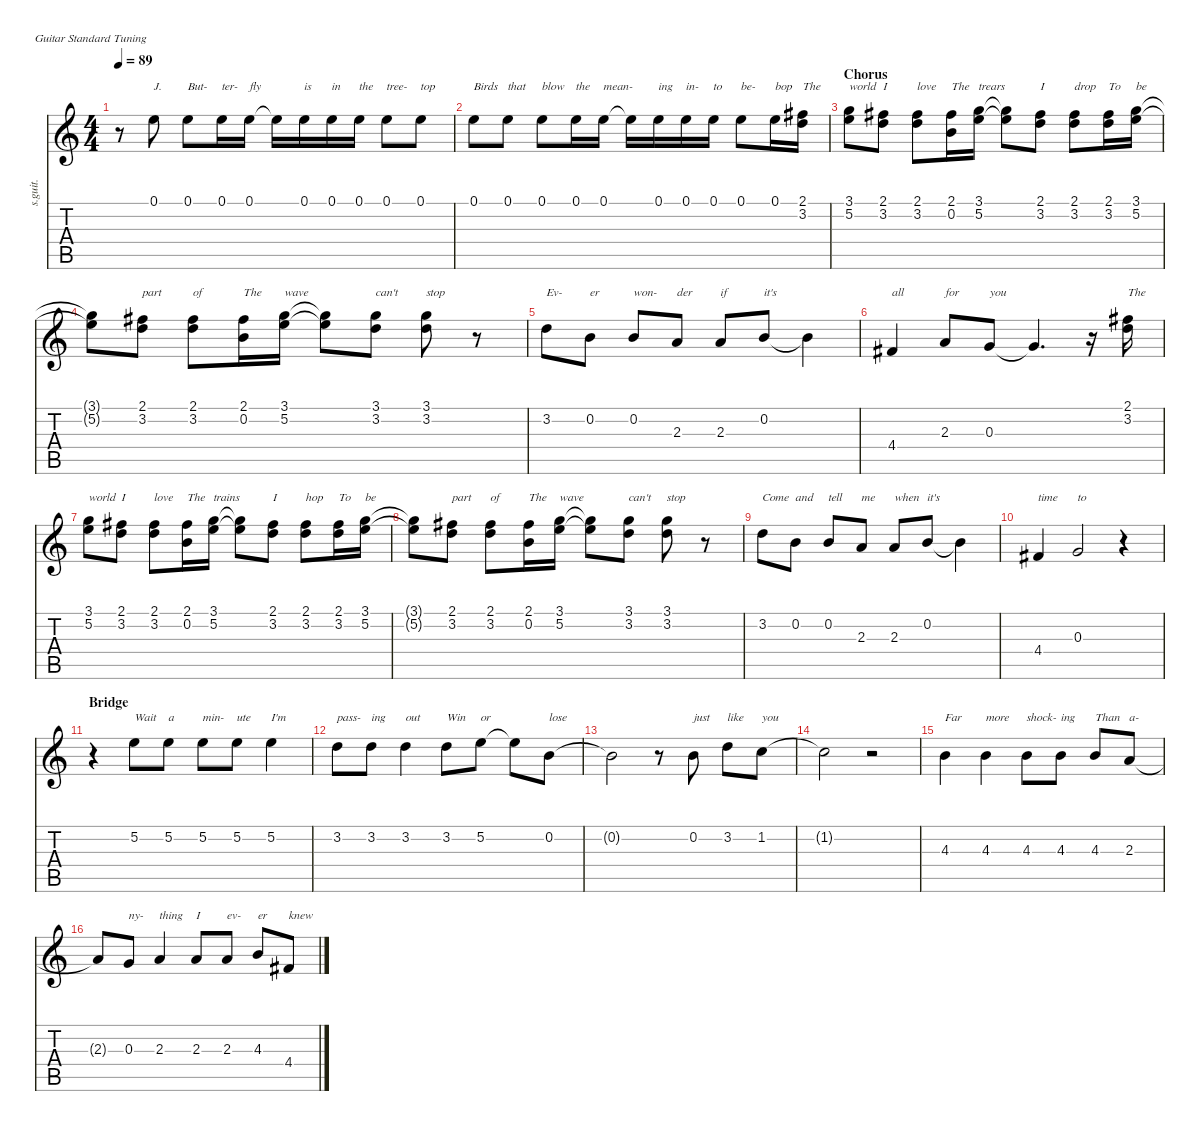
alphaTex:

\defaultSystemsLayout 4
\hideDynamics
\bracketExtendMode nobrackets
\track ("Anthony Kiedis - Vocals" "s.guit.") {instrument altosax}
\staff {score tabs}
\tuning (E4 B3 G3 D3 A2 E2)
\displaytranspose 12
\ts (4 4)
\tempo 89
\clef g2
\ks c
r.8{dy f} 0.1.8{txt "J." lyrics (0 "") lyrics (1 "") lyrics (2 "") lyrics (3 "") lyrics (4 "")} 0.1.8{txt "But-" lyrics (0 "") lyrics (1 "") lyrics (2 "") lyrics (3 "") lyrics (4 "")} 0.1.16{txt "ter-" lyrics (0 "") lyrics (1 "") lyrics (2 "") lyrics (3 "") lyrics (4 "")} 0.1.16{txt "fly" lyrics (0 "") lyrics (1 "") lyrics (2 "") lyrics (3 "") lyrics (4 "")} 0.1{t}.16{lyrics (0 "") lyrics (1 "") lyrics (2 "") lyrics (3 "") lyrics (4 "")} 0.1.16{txt "is" lyrics (0 "") lyrics (1 "") lyrics (2 "") lyrics (3 "") lyrics (4 "")} 0.1.16{txt "in" lyrics (0 "") lyrics (1 "") lyrics (2 "") lyrics (3 "") lyrics (4 "")} 0.1.16{txt "the" lyrics (0 "") lyrics (1 "") lyrics (2 "") lyrics (3 "") lyrics (4 "")} 0.1.8{txt "tree-" lyrics (0 "") lyrics (1 "") lyrics (2 "") lyrics (3 "") lyrics (4 "")} 0.1.8{txt "top" lyrics (0 "") lyrics (1 "") lyrics (2 "") lyrics (3 "") lyrics (4 "")} |
0.1.8{txt "Birds" lyrics (0 "") lyrics (1 "") lyrics (2 "") lyrics (3 "") lyrics (4 "")} 0.1.8{txt "that" lyrics (0 "") lyrics (1 "") lyrics (2 "") lyrics (3 "") lyrics (4 "")} 0.1.8{txt "blow" lyrics (0 "") lyrics (1 "") lyrics (2 "") lyrics (3 "") lyrics (4 "")} 0.1.16{txt "the" lyrics (0 "") lyrics (1 "") lyrics (2 "") lyrics (3 "") lyrics (4 "")} 0.1.16{txt "mean-" lyrics (0 "") lyrics (1 "") lyrics (2 "") lyrics (3 "") lyrics (4 "")} 0.1{t}.16{lyrics (0 "") lyrics (1 "") lyrics (2 "") lyrics (3 "") lyrics (4 "")} 0.1.16{txt "ing" lyrics (0 "") lyrics (1 "") lyrics (2 "") lyrics (3 "") lyrics (4 "")} 0.1.16{txt "in-" lyrics (0 "") lyrics (1 "") lyrics (2 "") lyrics (3 "") lyrics (4 "")} 0.1.16{txt "to" lyrics (0 "") lyrics (1 "") lyrics (2 "") lyrics (3 "") lyrics (4 "")} 0.1.8{txt "be-" lyrics (0 "") lyrics (1 "") lyrics (2 "") lyrics (3 "") lyrics (4 "")} 0.1.16{txt "bop" lyrics (0 "") lyrics (1 "") lyrics (2 "") lyrics (3 "") lyrics (4 "")} (2.1{acc #} 3.2).16{txt "The" lyrics (0 "") lyrics (1 "") lyrics (2 "") lyrics (3 "") lyrics (4 "")} |
\section ("" "Chorus")
(3.1 5.2).8{txt "world" lyrics (0 "") lyrics (1 "") lyrics (2 "") lyrics (3 "") lyrics (4 "")} (2.1{acc #} 3.2).8{txt "I" lyrics (0 "") lyrics (1 "") lyrics (2 "") lyrics (3 "") lyrics (4 "")} (2.1{acc #} 3.2).8{txt "love" lyrics (0 "") lyrics (1 "") lyrics (2 "") lyrics (3 "") lyrics (4 "")} (2.1{acc #} 0.2).16{txt "The" lyrics (0 "") lyrics (1 "") lyrics (2 "") lyrics (3 "") lyrics (4 "")} (3.1 5.2).16{txt "trears" lyrics (0 "") lyrics (1 "") lyrics (2 "") lyrics (3 "") lyrics (4 "")} (3.1{t} 5.2{t}).8{lyrics (0 "") lyrics (1 "") lyrics (2 "") lyrics (3 "") lyrics (4 "")} (2.1{acc #} 3.2).8{txt "I" lyrics (0 "") lyrics (1 "") lyrics (2 "") lyrics (3 "") lyrics (4 "")} (2.1{acc #} 3.2).8{txt "drop" lyrics (0 "") lyrics (1 "") lyrics (2 "") lyrics (3 "") lyrics (4 "")} (2.1{acc #} 3.2).16{txt "To" lyrics (0 "") lyrics (1 "") lyrics (2 "") lyrics (3 "") lyrics (4 "")} (3.1 5.2).16{txt "be" lyrics (0 "") lyrics (1 "") lyrics (2 "") lyrics (3 "") lyrics (4 "")} |
(3.1{t} 5.2{t}).8{lyrics (0 "") lyrics (1 "") lyrics (2 "") lyrics (3 "") lyrics (4 "")} (2.1{acc #} 3.2).8{txt "part" lyrics (0 "") lyrics (1 "") lyrics (2 "") lyrics (3 "") lyrics (4 "")} (2.1{acc #} 3.2).8{txt "of" lyrics (0 "") lyrics (1 "") lyrics (2 "") lyrics (3 "") lyrics (4 "")} (2.1{acc #} 0.2).16{txt "The" lyrics (0 "") lyrics (1 "") lyrics (2 "") lyrics (3 "") lyrics (4 "")} (3.1 5.2).16{txt "wave" lyrics (0 "") lyrics (1 "") lyrics (2 "") lyrics (3 "") lyrics (4 "")} (3.1{t} 5.2{t}).8{lyrics (0 "") lyrics (1 "") lyrics (2 "") lyrics (3 "") lyrics (4 "")} (3.1 3.2).8{txt "can't" lyrics (0 "") lyrics (1 "") lyrics (2 "") lyrics (3 "") lyrics (4 "")} (3.1 3.2).8{txt "stop" lyrics (0 "") lyrics (1 "") lyrics (2 "") lyrics (3 "") lyrics (4 "")} r.8 |
3.2.8{txt "Ev-" lyrics (0 "") lyrics (1 "") lyrics (2 "") lyrics (3 "") lyrics (4 "")} 0.2.8{txt "er" lyrics (0 "") lyrics (1 "") lyrics (2 "") lyrics (3 "") lyrics (4 "")} 0.2.8{txt "won-" lyrics (0 "") lyrics (1 "") lyrics (2 "") lyrics (3 "") lyrics (4 "")} 2.3.8{txt "der" lyrics (0 "") lyrics (1 "") lyrics (2 "") lyrics (3 "") lyrics (4 "")} 2.3.8{txt "if" lyrics (0 "") lyrics (1 "") lyrics (2 "") lyrics (3 "") lyrics (4 "")} 0.2.8{txt "it's" lyrics (0 "") lyrics (1 "") lyrics (2 "") lyrics (3 "") lyrics (4 "")} 0.2{t}.4{lyrics (0 "") lyrics (1 "") lyrics (2 "") lyrics (3 "") lyrics (4 "")} |
4.4{acc #}.4{txt "all" lyrics (0 "") lyrics (1 "") lyrics (2 "") lyrics (3 "") lyrics (4 "")} 2.3.8{txt "for" lyrics (0 "") lyrics (1 "") lyrics (2 "") lyrics (3 "") lyrics (4 "")} 0.3.8{txt "you" lyrics (0 "") lyrics (1 "") lyrics (2 "") lyrics (3 "") lyrics (4 "")} 0.3{t}.4{d lyrics (0 "") lyrics (1 "") lyrics (2 "") lyrics (3 "") lyrics (4 "")} r.16 (2.1{acc #} 3.2).16{txt "The" lyrics (0 "") lyrics (1 "") lyrics (2 "") lyrics (3 "") lyrics (4 "")} |
(3.1 5.2).8{txt "world" lyrics (0 "") lyrics (1 "") lyrics (2 "") lyrics (3 "") lyrics (4 "")} (2.1{acc #} 3.2).8{txt "I" lyrics (0 "") lyrics (1 "") lyrics (2 "") lyrics (3 "") lyrics (4 "")} (2.1{acc #} 3.2).8{txt "love" lyrics (0 "") lyrics (1 "") lyrics (2 "") lyrics (3 "") lyrics (4 "")} (2.1{acc #} 0.2).16{txt "The" lyrics (0 "") lyrics (1 "") lyrics (2 "") lyrics (3 "") lyrics (4 "")} (3.1 5.2).16{txt "trains" lyrics (0 "") lyrics (1 "") lyrics (2 "") lyrics (3 "") lyrics (4 "")} (3.1{t} 5.2{t}).8{lyrics (0 "") lyrics (1 "") lyrics (2 "") lyrics (3 "") lyrics (4 "")} (2.1{acc #} 3.2).8{txt "I" lyrics (0 "") lyrics (1 "") lyrics (2 "") lyrics (3 "") lyrics (4 "")} (2.1{acc #} 3.2).8{txt "hop" lyrics (0 "") lyrics (1 "") lyrics (2 "") lyrics (3 "") lyrics (4 "")} (2.1{acc #} 3.2).16{txt "To" lyrics (0 "") lyrics (1 "") lyrics (2 "") lyrics (3 "") lyrics (4 "")} (3.1 5.2).16{txt "be" lyrics (0 "") lyrics (1 "") lyrics (2 "") lyrics (3 "") lyrics (4 "")} |
(3.1{t} 5.2{t}).8{lyrics (0 "") lyrics (1 "") lyrics (2 "") lyrics (3 "") lyrics (4 "")} (2.1{acc #} 3.2).8{txt "part" lyrics (0 "") lyrics (1 "") lyrics (2 "") lyrics (3 "") lyrics (4 "")} (2.1{acc #} 3.2).8{txt "of" lyrics (0 "") lyrics (1 "") lyrics (2 "") lyrics (3 "") lyrics (4 "")} (2.1{acc #} 0.2).16{txt "The" lyrics (0 "") lyrics (1 "") lyrics (2 "") lyrics (3 "") lyrics (4 "")} (3.1 5.2).16{txt "wave" lyrics (0 "") lyrics (1 "") lyrics (2 "") lyrics (3 "") lyrics (4 "")} (3.1{t} 5.2{t}).8{lyrics (0 "") lyrics (1 "") lyrics (2 "") lyrics (3 "") lyrics (4 "")} (3.1 3.2).8{txt "can't" lyrics (0 "") lyrics (1 "") lyrics (2 "") lyrics (3 "") lyrics (4 "")} (3.1 3.2).8{txt "stop" lyrics (0 "") lyrics (1 "") lyrics (2 "") lyrics (3 "") lyrics (4 "")} r.8 |
3.2.8{txt "Come" lyrics (0 "") lyrics (1 "") lyrics (2 "") lyrics (3 "") lyrics (4 "")} 0.2.8{txt "and" lyrics (0 "") lyrics (1 "") lyrics (2 "") lyrics (3 "") lyrics (4 "")} 0.2.8{txt "tell" lyrics (0 "") lyrics (1 "") lyrics (2 "") lyrics (3 "") lyrics (4 "")} 2.3.8{txt "me" lyrics (0 "") lyrics (1 "") lyrics (2 "") lyrics (3 "") lyrics (4 "")} 2.3.8{txt "when" lyrics (0 "") lyrics (1 "") lyrics (2 "") lyrics (3 "") lyrics (4 "")} 0.2.8{txt "it's" lyrics (0 "") lyrics (1 "") lyrics (2 "") lyrics (3 "") lyrics (4 "")} 0.2{t}.4{lyrics (0 "") lyrics (1 "") lyrics (2 "") lyrics (3 "") lyrics (4 "")} |
4.4{acc #}.4{txt "time" lyrics (0 "") lyrics (1 "") lyrics (2 "") lyrics (3 "") lyrics (4 "")} 0.3.2{txt "to" lyrics (0 "") lyrics (1 "") lyrics (2 "") lyrics (3 "") lyrics (4 "")} r.4 |
\section ("" "Bridge")
r.4 5.2.8{txt "Wait" lyrics (0 "") lyrics (1 "") lyrics (2 "") lyrics (3 "") lyrics (4 "")} 5.2.8{txt "a" lyrics (0 "") lyrics (1 "") lyrics (2 "") lyrics (3 "") lyrics (4 "")} 5.2.8{txt "min-" lyrics (0 "") lyrics (1 "") lyrics (2 "") lyrics (3 "") lyrics (4 "")} 5.2.8{txt "ute" lyrics (0 "") lyrics (1 "") lyrics (2 "") lyrics (3 "") lyrics (4 "")} 5.2.4{txt "I'm" lyrics (0 "") lyrics (1 "") lyrics (2 "") lyrics (3 "") lyrics (4 "")} |
3.2.8{txt "pass-" lyrics (0 "") lyrics (1 "") lyrics (2 "") lyrics (3 "") lyrics (4 "")} 3.2.8{txt "ing" lyrics (0 "") lyrics (1 "") lyrics (2 "") lyrics (3 "") lyrics (4 "")} 3.2.4{txt "out" lyrics (0 "") lyrics (1 "") lyrics (2 "") lyrics (3 "") lyrics (4 "")} 3.2.8{txt "Win" lyrics (0 "") lyrics (1 "") lyrics (2 "") lyrics (3 "") lyrics (4 "")} 5.2.8{txt "or" lyrics (0 "") lyrics (1 "") lyrics (2 "") lyrics (3 "") lyrics (4 "")} 5.2{t}.8{lyrics (0 "") lyrics (1 "") lyrics (2 "") lyrics (3 "") lyrics (4 "")} 0.2.8{txt "lose" lyrics (0 "") lyrics (1 "") lyrics (2 "") lyrics (3 "") lyrics (4 "")} |
0.2{t}.2{lyrics (0 "") lyrics (1 "") lyrics (2 "") lyrics (3 "") lyrics (4 "")} r.8 0.2.8{txt "just" lyrics (0 "") lyrics (1 "") lyrics (2 "") lyrics (3 "") lyrics (4 "")} 3.2.8{txt "like" lyrics (0 "") lyrics (1 "") lyrics (2 "") lyrics (3 "") lyrics (4 "")} 1.2.8{txt "you" lyrics (0 "") lyrics (1 "") lyrics (2 "") lyrics (3 "") lyrics (4 "")} |
1.2{t}.2{lyrics (0 "") lyrics (1 "") lyrics (2 "") lyrics (3 "") lyrics (4 "")} r.2 |
4.3.4{txt "Far" lyrics (0 "") lyrics (1 "") lyrics (2 "") lyrics (3 "") lyrics (4 "")} 4.3.4{txt "more" lyrics (0 "") lyrics (1 "") lyrics (2 "") lyrics (3 "") lyrics (4 "")} 4.3.8{txt "shock-" lyrics (0 "") lyrics (1 "") lyrics (2 "") lyrics (3 "") lyrics (4 "")} 4.3.8{txt "ing" lyrics (0 "") lyrics (1 "") lyrics (2 "") lyrics (3 "") lyrics (4 "")} 4.3.8{txt "Than" lyrics (0 "") lyrics (1 "") lyrics (2 "") lyrics (3 "") lyrics (4 "")} 2.3.8{txt "a-" lyrics (0 "") lyrics (1 "") lyrics (2 "") lyrics (3 "") lyrics (4 "")} |
2.3{t}.8{lyrics (0 "") lyrics (1 "") lyrics (2 "") lyrics (3 "") lyrics (4 "")} 0.3.8{txt "ny-" lyrics (0 "") lyrics (1 "") lyrics (2 "") lyrics (3 "") lyrics (4 "")} 2.3.4{txt "thing" lyrics (0 "") lyrics (1 "") lyrics (2 "") lyrics (3 "") lyrics (4 "")} 2.3.8{txt "I" lyrics (0 "") lyrics (1 "") lyrics (2 "") lyrics (3 "") lyrics (4 "")} 2.3.8{txt "ev-" lyrics (0 "") lyrics (1 "") lyrics (2 "") lyrics (3 "") lyrics (4 "")} 4.3.8{txt "er" lyrics (0 "") lyrics (1 "") lyrics (2 "") lyrics (3 "") lyrics (4 "")} 4.4{acc #}.8{txt "knew" lyrics (0 "") lyrics (1 "") lyrics (2 "") lyrics (3 "") lyrics (4 "")}
